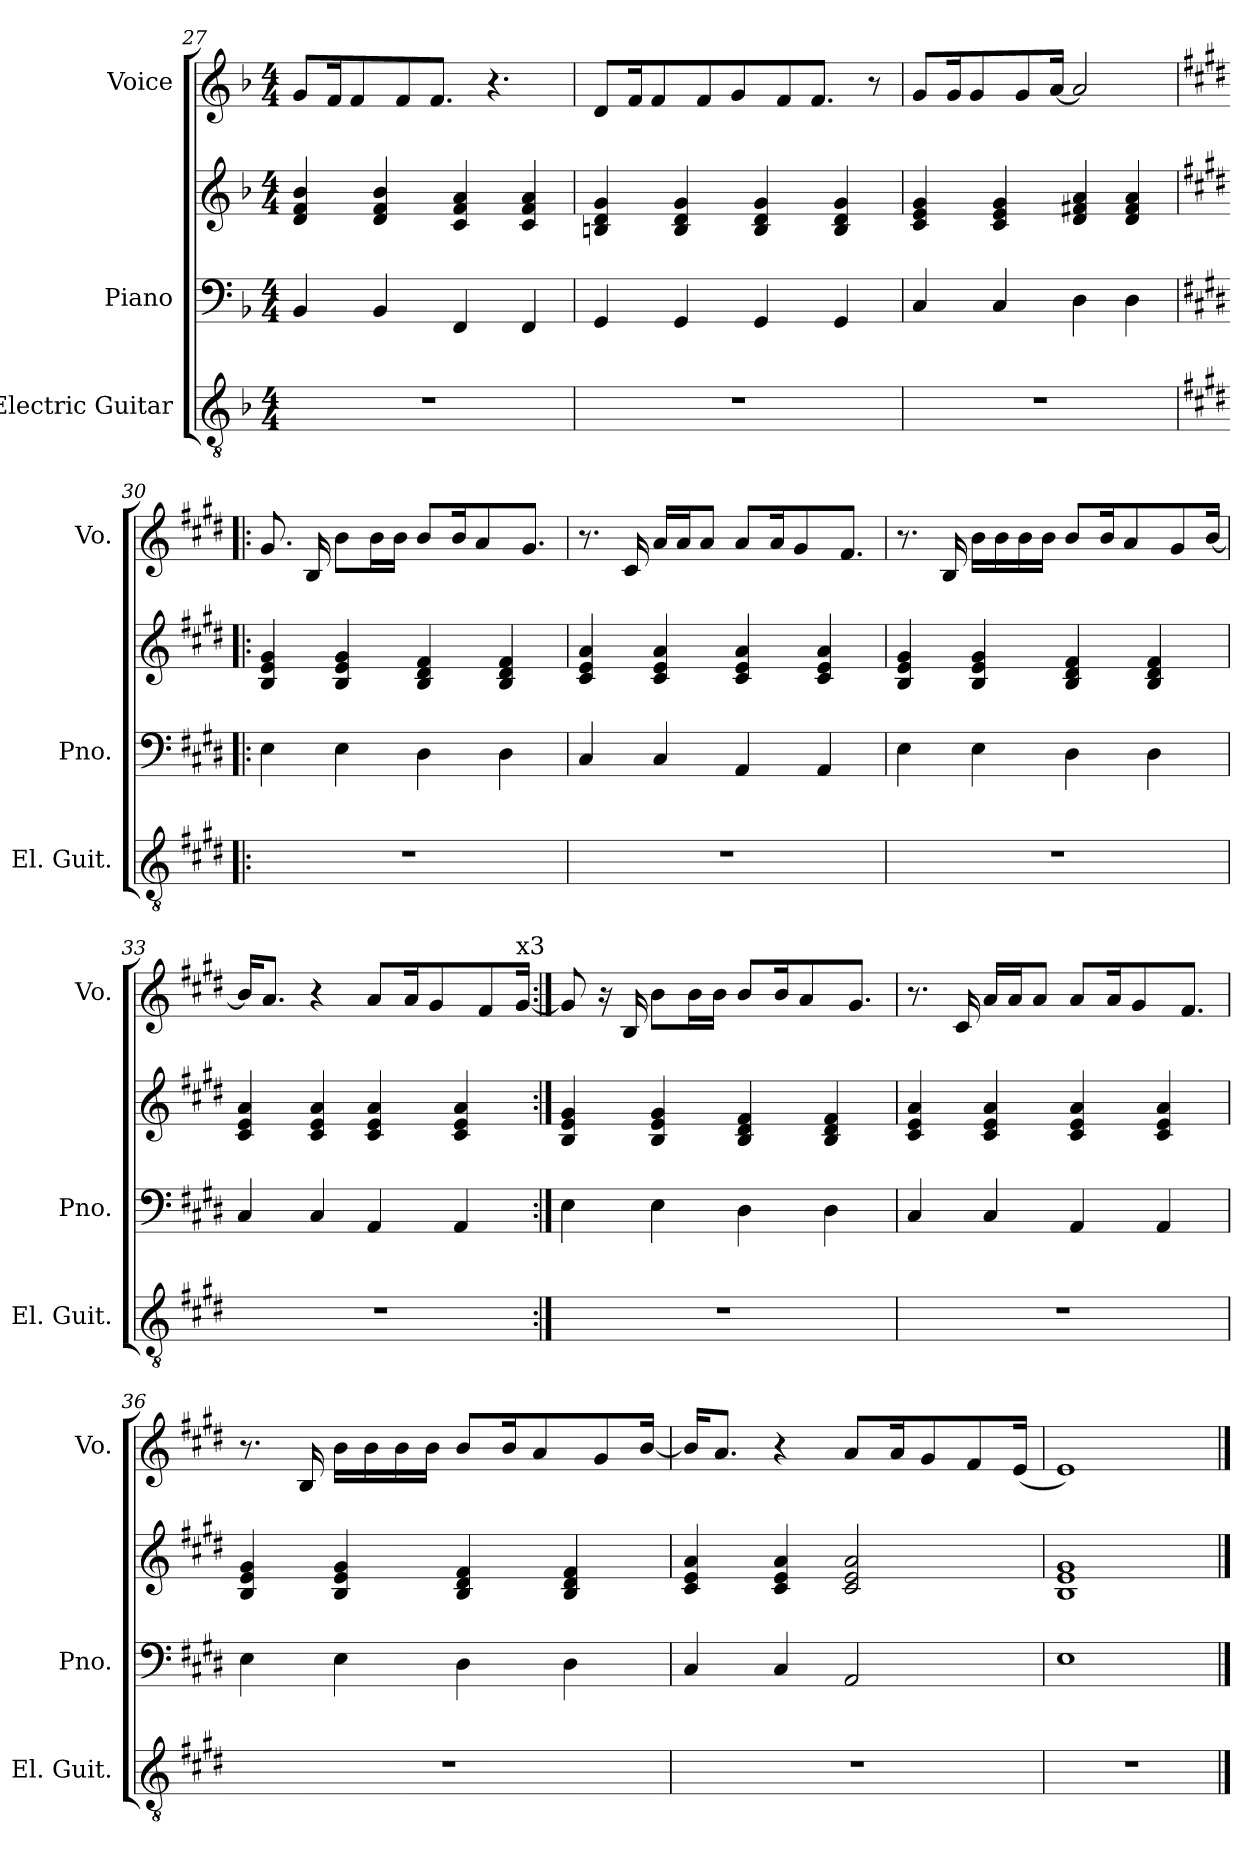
**kern	**kern	**kern	**kern
*part3	*part2	*part2	*part1
*staff4	*staff3	*staff2	*staff1
*I"Electric Guitar	*I"Piano	*	*I"Voice
*I'El. Guit.	*I'Pno.	*	*I'Vo.
*clefGv2	*clefF4	*clefG2	*clefG2
*k[b-]	*k[b-]	*k[b-]	*k[b-]
*M4/4	*M4/4	*M4/4	*M4/4
=27	=27	=27	=27
1r	4BB-/	4d/ 4f/ 4b-/	8g/L
.	.	.	16f/K
.	.	.	8f/
.	4BB-/	4d/ 4f/ 4b-/	.
.	.	.	8f/
.	.	.	8.f/J
.	4FF/	4c/ 4f/ 4a/	.
.	.	.	4.r
.	4FF/	4c/ 4f/ 4a/	.
!!LO:LB:g=z
=28	=28	=28	=28
1r	4GG/	4Bn/ 4d/ 4g/	8d/L
.	.	.	16f/K
.	.	.	8f/
.	4GG/	4B/ 4d/ 4g/	.
.	.	.	8f/
.	.	.	8g/
.	4GG/	4B/ 4d/ 4g/	.
.	.	.	8f/
.	.	.	8.f/J
.	4GG/	4B/ 4d/ 4g/	.
.	.	.	8r
=29	=29	=29	=29
1r	4C/	4c/ 4e/ 4g/	8g/L
.	.	.	16g/K
.	.	.	8g/
.	4C/	4c/ 4e/ 4g/	.
.	.	.	8g/
.	.	.	[16a/Jk
.	4D\	4d/ 4f#X/ 4a/	2a/]
.	4D\	4d/ 4f#/ 4a/	.
=30!|:	=30!|:	=30!|:	=30!|:
*k[f#c#g#d#]	*k[f#c#g#d#]	*k[f#c#g#d#]	*k[f#c#g#d#]
1r	4E\	4B/ 4e/ 4g#/	8.g#/
.	.	.	16B/
.	4E\	4B/ 4e/ 4g#/	8b\L
.	.	.	16b\L
.	.	.	16b\JJ
.	4D#\	4B/ 4d#/ 4f#/	8b/L
.	.	.	16b/K
.	.	.	8a/
.	4D#\	4B/ 4d#/ 4f#/	.
.	.	.	8.g#/J
!!LO:PB:g=z
=31	=31	=31	=31
1r	4C#/	4c#/ 4e/ 4a/	8.r
.	.	.	16c#/
.	4C#/	4c#/ 4e/ 4a/	16a/LL
.	.	.	16a/J
.	.	.	8a/J
.	4AA/	4c#/ 4e/ 4a/	8a/L
.	.	.	16a/K
.	.	.	8g#/
.	4AA/	4c#/ 4e/ 4a/	.
.	.	.	8.f#/J
=32	=32	=32	=32
1r	4E\	4B/ 4e/ 4g#/	8.r
.	.	.	16B/
.	4E\	4B/ 4e/ 4g#/	16b\LL
.	.	.	16b\
.	.	.	16b\
.	.	.	16b\JJ
.	4D#\	4B/ 4d#/ 4f#/	8b/L
.	.	.	16b/K
.	.	.	8a/
.	4D#\	4B/ 4d#/ 4f#/	.
.	.	.	8g#/
.	.	.	[16b/Jk
=33	=33	=33	=33
1r	4C#/	4c#/ 4e/ 4a/	16b/KL]
.	.	.	8.a/J
.	4C#/	4c#/ 4e/ 4a/	4r
.	4AA/	4c#/ 4e/ 4a/	8a/L
.	.	.	16a/K
.	.	.	8g#/
.	4AA/	4c#/ 4e/ 4a/	.
.	.	.	8f#/
!	!	!	!LO:TX:a:t=x3
.	.	.	[16g#/Jk
!!LO:LB:g=z
=34:|!	=34:|!	=34:|!	=34:|!
1r	4E\	4B/ 4e/ 4g#/	8g#/]
.	.	.	16r
.	.	.	16B/
.	4E\	4B/ 4e/ 4g#/	8b\L
.	.	.	16b\L
.	.	.	16b\JJ
.	4D#\	4B/ 4d#/ 4f#/	8b/L
.	.	.	16b/K
.	.	.	8a/
.	4D#\	4B/ 4d#/ 4f#/	.
.	.	.	8.g#/J
=35	=35	=35	=35
1r	4C#/	4c#/ 4e/ 4a/	8.r
.	.	.	16c#/
.	4C#/	4c#/ 4e/ 4a/	16a/LL
.	.	.	16a/J
.	.	.	8a/J
.	4AA/	4c#/ 4e/ 4a/	8a/L
.	.	.	16a/K
.	.	.	8g#/
.	4AA/	4c#/ 4e/ 4a/	.
.	.	.	8.f#/J
=36	=36	=36	=36
1r	4E\	4B/ 4e/ 4g#/	8.r
.	.	.	16B/
.	4E\	4B/ 4e/ 4g#/	16b\LL
.	.	.	16b\
.	.	.	16b\
.	.	.	16b\JJ
.	4D#\	4B/ 4d#/ 4f#/	8b/L
.	.	.	16b/K
.	.	.	8a/
.	4D#\	4B/ 4d#/ 4f#/	.
.	.	.	8g#/
.	.	.	[16b/Jk
!!LO:LB:g=z
=37	=37	=37	=37
1r	4C#/	4c#/ 4e/ 4a/	16b/KL]
.	.	.	8.a/J
.	4C#/	4c#/ 4e/ 4a/	4r
.	2AA/	2c#/ 2e/ 2a/	8a/L
.	.	.	16a/K
.	.	.	8g#/
.	.	.	8f#/
.	.	.	(<16e/Jk
=38	=38	=38	=38
1r	1E	1B 1e 1g#	1e)
==	==	==	==
*-	*-	*-	*-
